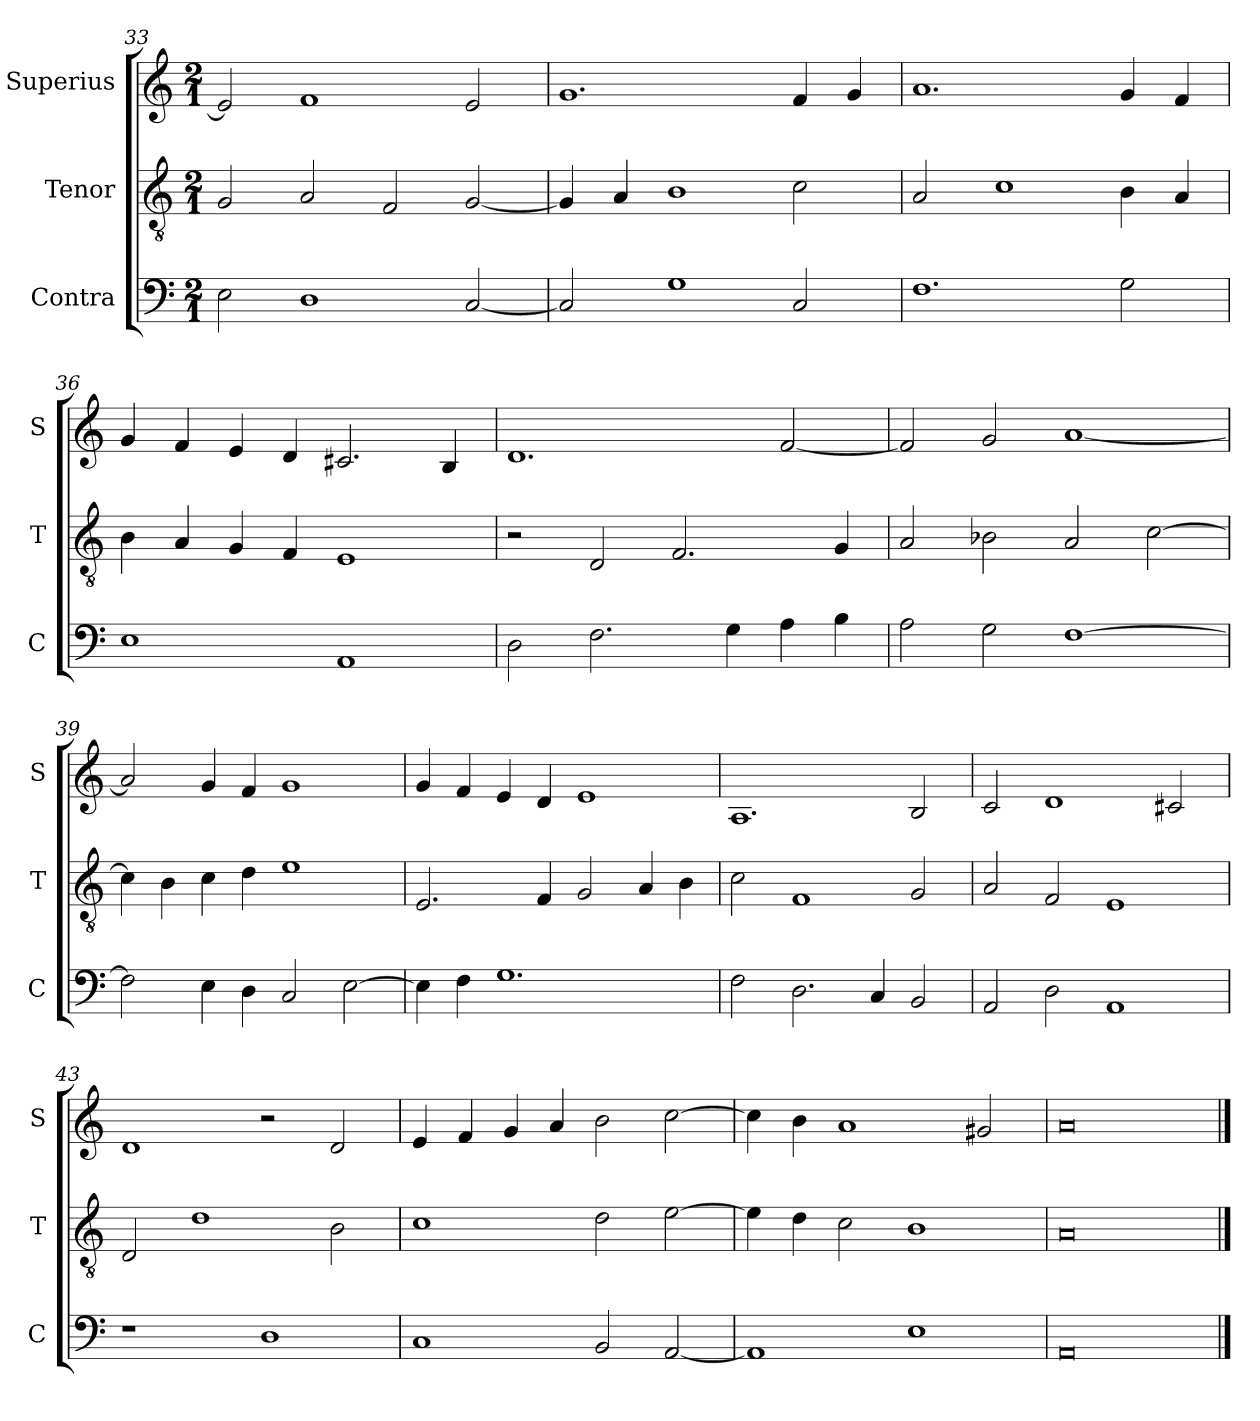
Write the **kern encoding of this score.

**kern	**kern	**kern
*part3	*part2	*part1
*staff3	*staff2	*staff1
*I"Contra	*I"Tenor	*I"Superius
*I'C	*I'T	*I'S
*clefF4	*clefGv2	*clefG2
*k[]	*k[]	*k[]
*M2/1	*M2/1	*M2/1
=33	=33	=33
2E\	2G/	2e/]
1D	2A/	1f
.	2F/	.
[2C/	[2G/	2e/
=34	=34	=34
2C/]	4G/]	1.g
.	4A/	.
1G	1B	.
2C/	2c\	4f/
.	.	4g/
=35	=35	=35
1.F	2A/	1.a
.	1c	.
2G\	4B\	4g/
.	4A/	4f/
=36	=36	=36
1E	4B\	4g/
.	4A/	4f/
.	4G/	4e/
.	4F/	4d/
1AA	1E	2.c#X/
.	.	4B/
=37	=37	=37
2D\	2r	1.d
2.F\	2D/	.
.	2.F/	.
4G\	.	.
4A\	.	[2f/
4B\	4G/	.
=38	=38	=38
2A\	2A/	2f/]
2G\	2B-X\	2g/
[1F	2A/	[1a
.	[2c\	.
=39	=39	=39
2F\]	4c\]	2a/]
.	4B\	.
4E\	4c\	4g/
4D\	4d\	4f/
2C/	1e	1g
[2E\	.	.
=40	=40	=40
4E\]	2.E/	4g/
4F\	.	4f/
1.G	.	4e/
.	4F/	4d/
.	2G/	1e
.	4A/	.
.	4B\	.
=41	=41	=41
2F\	2c\	1.A
2.D\	1F	.
4C/	.	.
2BB/	2G/	2B/
=42	=42	=42
2AA/	2A/	2c/
2D\	2F/	1d
1AA	1E	.
.	.	2c#X/
=43	=43	=43
1r	2D/	1d
.	1d	.
1D	.	2r
.	2B\	2d/
=44	=44	=44
1C	1c	4e/
.	.	4f/
.	.	4g/
.	.	4a/
2BB/	2d\	2b\
[2AA/	[2e\	[2cc\
=45	=45	=45
1AA]	4e\]	4cc\]
.	4d\	4b\
.	2c\	1a
1E	1B	.
.	.	2g#X/
=46	=46	=46
0AA	0A	0a
==	==	==
*-	*-	*-
